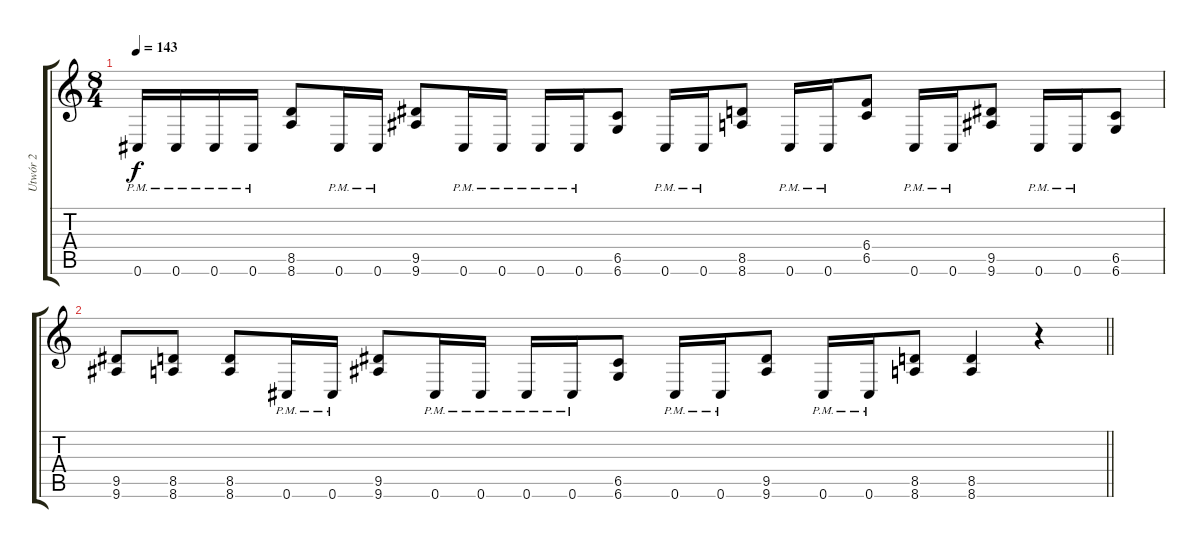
\track ("Utwór 2" "Utwór 2") {instrument distortionguitar}
\staff {score tabs}
\tuning (Db4 Ab3 E3 B2 Gb2 Db2) {hide}
\ts (8 4)
\tempo 143
\clef g2
\ks c
0.6{pm}.16{dy f} 0.6{pm}.16 0.6{pm}.16 0.6{pm}.16 (8.5 8.6).8 0.6{pm}.16 0.6{pm}.16 (9.5 9.6).8 0.6{pm}.16 0.6{pm}.16 0.6{pm}.16 0.6{pm}.16 (6.5 6.6).8 0.6{pm}.16 0.6{pm}.16 (8.5 8.6).8 0.6{pm}.16 0.6{pm}.16 (6.4 6.5).8 0.6{pm}.16 0.6{pm}.16 (9.5 9.6).8 0.6{pm}.16 0.6{pm}.16 (6.5 6.6).8 |
\barLineRight lightlight
(9.5 9.6).8 (8.5 8.6).8 (8.5 8.6).8 0.6{pm}.16 0.6{pm}.16 (9.5 9.6).8 0.6{pm}.16 0.6{pm}.16 0.6{pm}.16 0.6{pm}.16 (6.5 6.6).8 0.6{pm}.16 0.6{pm}.16 (9.5 9.6).8 0.6{pm}.16 0.6{pm}.16 (8.5 8.6).8 (8.5 8.6).4 r.4
